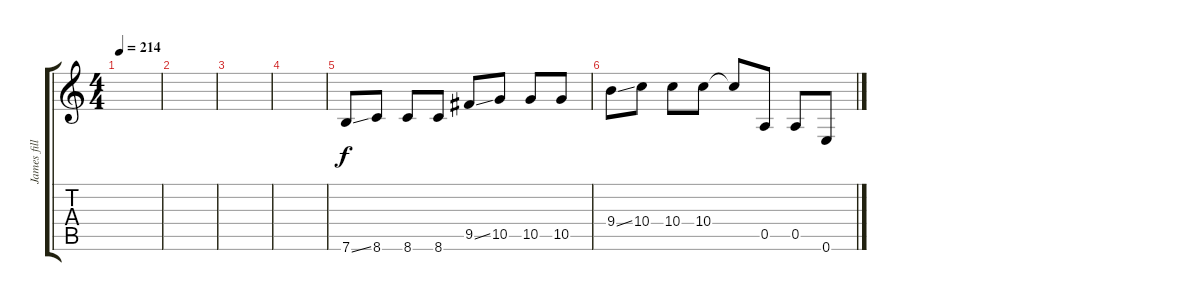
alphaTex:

\track ("James fill" "James fill") {instrument distortionguitar}
\staff {score tabs}
\tuning (E4 B3 G3 D3 A2 E2) {hide}
\ts (4 4)
\tempo 214
\clef g2
\ks c
|
|
|
|
7.6{ss}.8 8.6.8 8.6.8 8.6.8 9.5{ss}.8 10.5.8 10.5.8 10.5.8 |
9.4{ss}.8 10.4.8 10.4.8 10.4.8 10.4{t}.8 0.5.8 0.5.8 0.6.8
